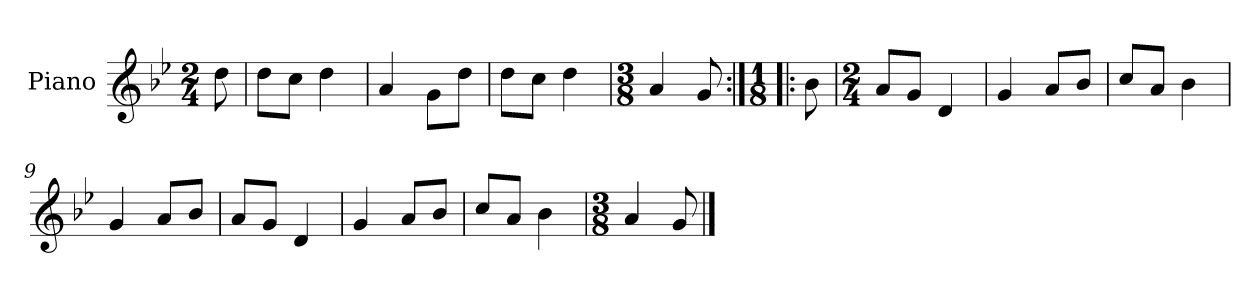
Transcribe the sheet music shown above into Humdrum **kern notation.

**kern
*part1
*staff1
*I"Piano
*I'Pno.
*clefG2
*k[b-e-]
*M2/4
=
8dd\
=1
8dd\L
8cc\J
4dd\
=2
4a/
8g\L
8dd\J
=3
8dd\L
8cc\J
4dd\
=4
*M3/8
4a/
8g/
=5:|!|:
*M1/8
8b-\
=6
*M2/4
8a/L
8g/J
4d/
=7
4g/
8a/L
8b-/J
=8
8cc/L
8a/J
4b-\
=9
4g/
8a/L
8b-/J
=10
8a/L
8g/J
4d/
!!LO:LB:g=z
=11
4g/
8a/L
8b-/J
=12
8cc/L
8a/J
4b-\
=13
*M3/8
4a/
8g/
==
*-
